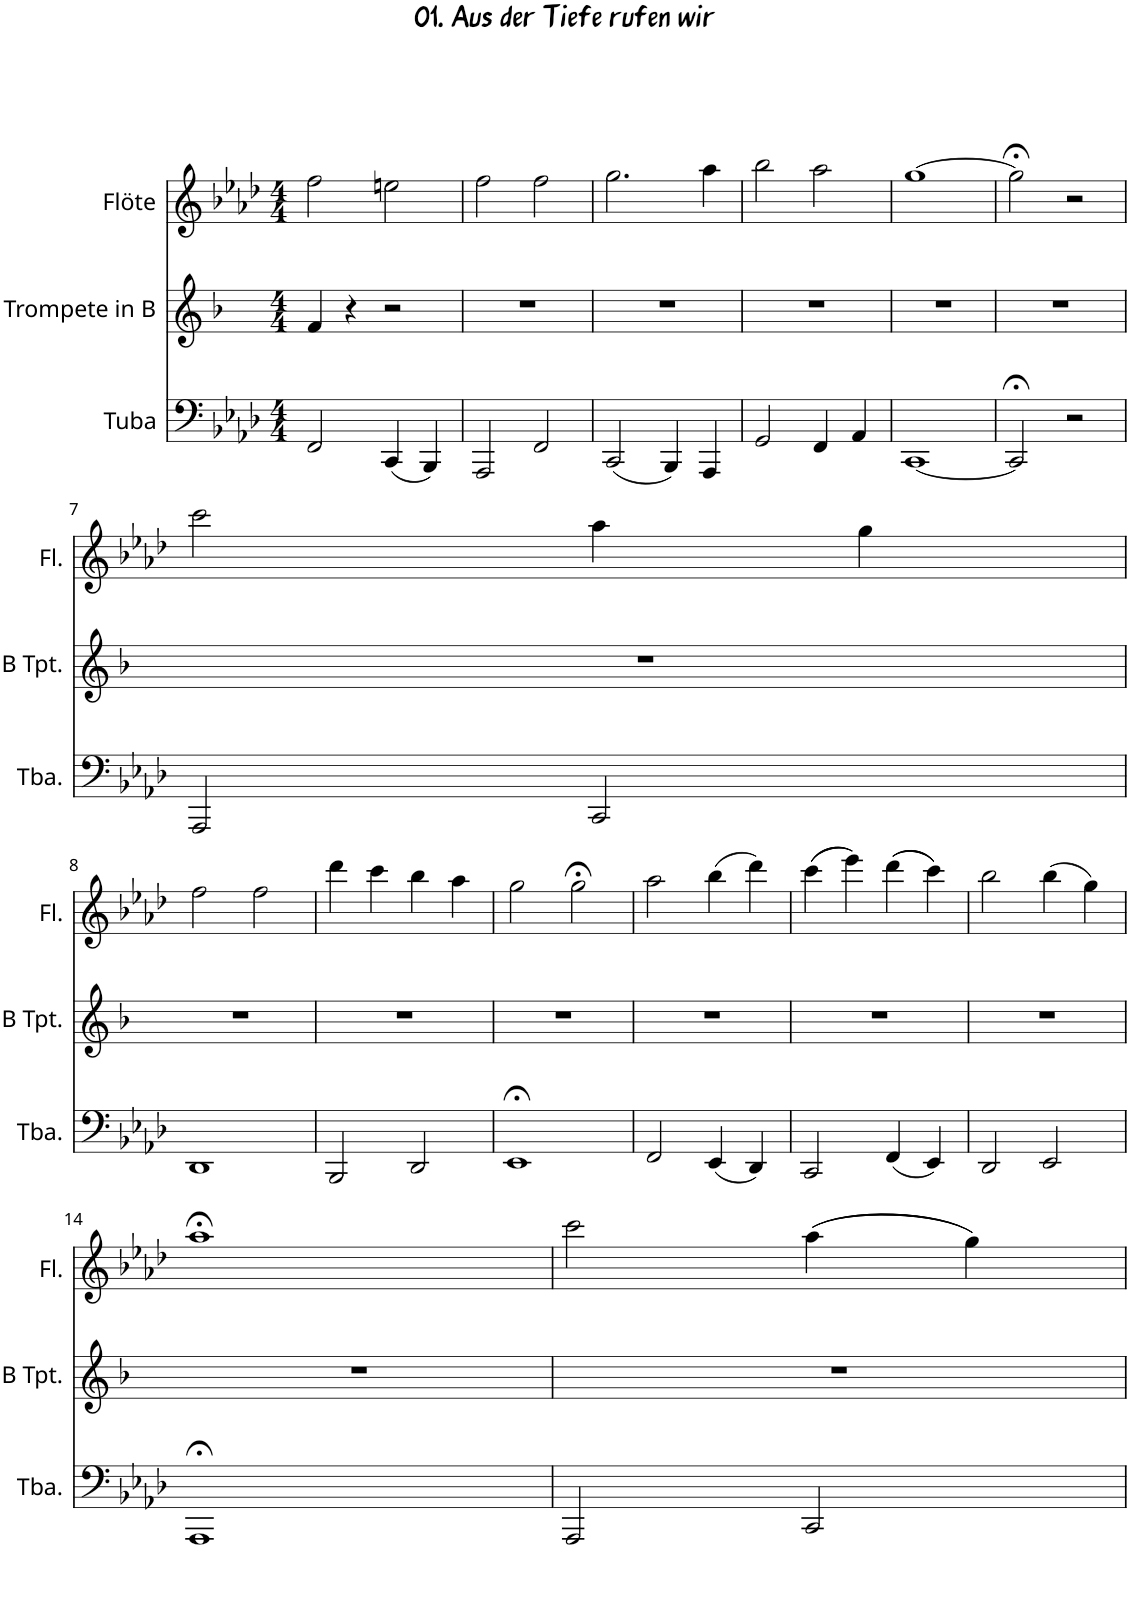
**kern	**kern	**kern
*part3	*part2	*part1
*staff3	*staff2	*staff1
*I"Tuba	*I"Trompete in B	*I"Flöte
*I'Tba.	*	*I'Fl.
*clefF4	*clefG2	*clefG2
*	*Trd1c2	*
*k[b-e-a-d-]	*k[b-]	*k[b-e-a-d-]
*M4/4	*M4/4	*M4/4
=1	=1	=1
2FF/	4f/	2ff\
.	4r	.
(4CC/	2r	2een\
4BBB-/)	.	.
=2	=2	=2
2AAA-/	1r	2ff\
2FF/	.	2ff\
=3	=3	=3
(2CC/	1r	2.gg\
4BBB-/)	.	.
4AAA-/	.	4aa-\
=4	=4	=4
2GG/	1r	2bb-\
4FF/	.	2aa-\
4AA-/	.	.
=5	=5	=5
[1CC	1r	[1gg
=6	=6	=6
2CC;</]	1r	2gg;<\]
2r	.	2r
!!LO:LB:g=z
=7	=7	=7
2AAA-/	1r	2ccc\
2CC/	.	4aa-\
.	.	4gg\
!!LO:LB:g=z
=8	=8	=8
1DD-	1r	2ff\
.	.	2ff\
=9	=9	=9
2BBB-/	1r	4ddd-\
.	.	4ccc\
2DD-/	.	4bb-\
.	.	4aa-\
=10	=10	=10
1EE-;<	1r	2gg\
.	.	2gg;<\
=11	=11	=11
2FF/	1r	2aa-\
(4EE-/	.	(4bb-\
4DD-/)	.	4ddd-\)
=12	=12	=12
2CC/	1r	((4ccc\
.	.	4eee-\))
(4FF/	.	((4ddd-\
4EE-/)	.	4ccc\))
=13	=13	=13
2DD-/	1r	2bb-\
2EE-/	.	(4bb-\
.	.	4gg\)
!!LO:LB:g=z
=14	=14	=14
1AAA-;<	1r	1aa-;<
=15	=15	=15
2AAA-/	1r	2ccc\
2CC/	.	((4aa-\
.	.	4gg\))
=	=	=
*-	*-	*-
